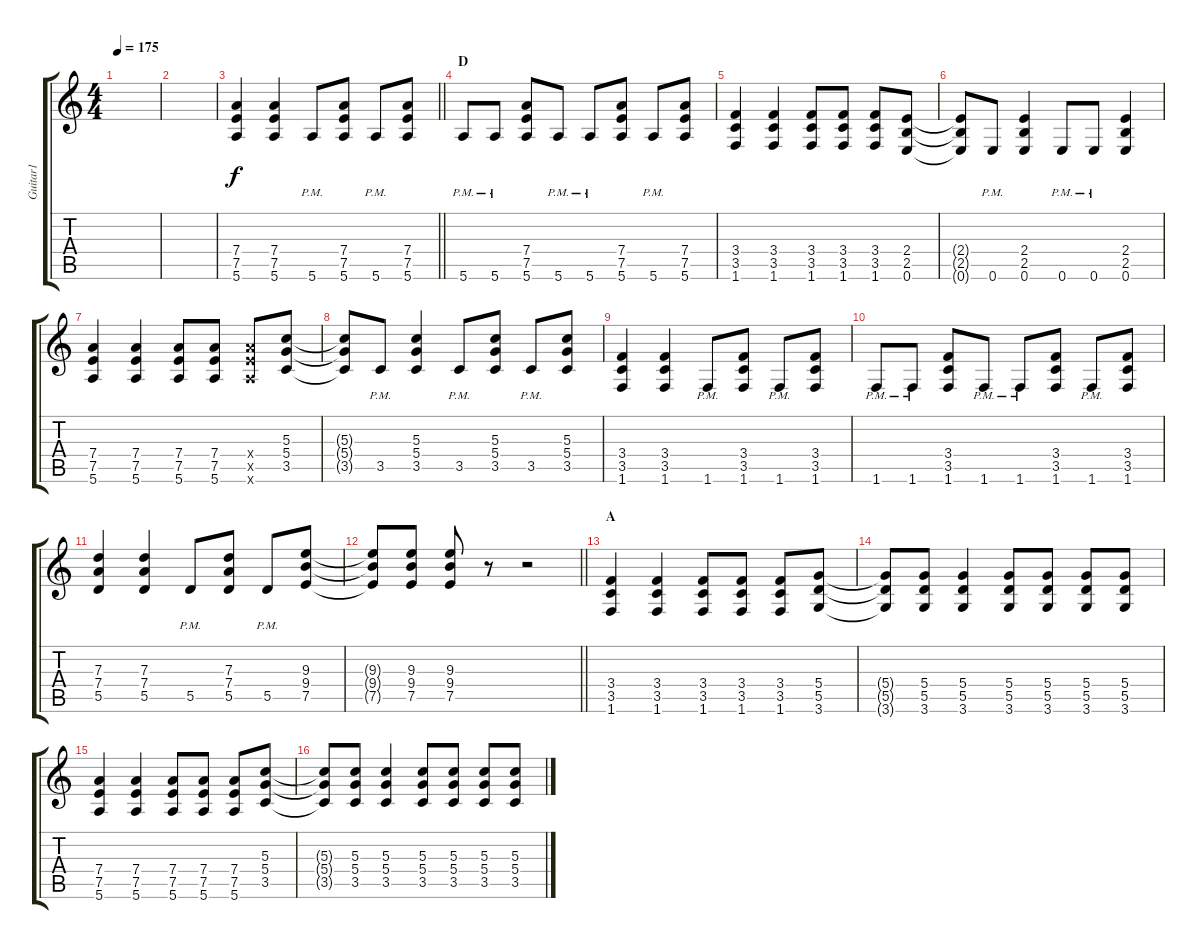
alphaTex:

\track ("Guitar1" "Guitar1") {instrument overdrivenguitar}
\staff {score tabs}
\tuning (E4 B3 G3 D3 A2 E2) {hide}
\ts (4 4)
\tempo 175
\clef g2
\ks c
|
|
\barLineRight lightlight
(7.4 7.5 5.6).4 (7.4 7.5 5.6).4 5.6{pm}.8 (7.4 7.5 5.6).8 5.6{pm}.8 (7.4 7.5 5.6).8 |
\section ("" "D")
5.6{pm}.8 5.6{pm}.8 (7.4 7.5 5.6).8 5.6{pm}.8 5.6{pm}.8 (7.4 7.5 5.6).8 5.6{pm}.8 (7.4 7.5 5.6).8 |
(3.4 3.5 1.6).4 (3.4 3.5 1.6).4 (3.4 3.5 1.6).8 (3.4 3.5 1.6).8 (3.4 3.5 1.6).8 (2.4 2.5 0.6).8 |
(2.4{t} 2.5{t} 0.6{t}).8 0.6{pm}.8 (2.4 2.5 0.6).4 0.6{pm}.8 0.6{pm}.8 (2.4 2.5 0.6).4 |
(7.4 7.5 5.6).4 (7.4 7.5 5.6).4 (7.4 7.5 5.6).8 (7.4 7.5 5.6).8 (7.4{x} 7.5{x} 5.6{x}).8 (5.3 5.4 3.5).8 |
(5.3{t} 5.4{t} 3.5{t}).8 3.5{pm}.8 (5.3 5.4 3.5).4 3.5{pm}.8 (5.3 5.4 3.5).8 3.5{pm}.8 (5.3 5.4 3.5).8 |
(3.4 3.5 1.6).4 (3.4 3.5 1.6).4 1.6{pm}.8 (3.4 3.5 1.6).8 1.6{pm}.8 (3.4 3.5 1.6).8 |
1.6{pm}.8 1.6{pm}.8 (3.4 3.5 1.6).8 1.6{pm}.8 1.6{pm}.8 (3.4 3.5 1.6).8 1.6{pm}.8 (3.4 3.5 1.6).8 |
(7.3 7.4 5.5).4 (7.3 7.4 5.5).4 5.5{pm}.8 (7.3 7.4 5.5).8 5.5{pm}.8 (9.3 9.4 7.5).8 |
\barLineRight lightlight
(9.3{t} 9.4{t} 7.5{t}).8 (9.3 9.4 7.5).8 (9.3 9.4 7.5).8 r.8 r.2 |
\section ("" "A")
(3.4 3.5 1.6).4 (3.4 3.5 1.6).4 (3.4 3.5 1.6).8 (3.4 3.5 1.6).8 (3.4 3.5 1.6).8 (5.4 5.5 3.6).8 |
(5.4{t} 5.5{t} 3.6{t}).8 (5.4 5.5 3.6).8 (5.4 5.5 3.6).4 (5.4 5.5 3.6).8 (5.4 5.5 3.6).8 (5.4 5.5 3.6).8 (5.4 5.5 3.6).8 |
(7.4 7.5 5.6).4 (7.4 7.5 5.6).4 (7.4 7.5 5.6).8 (7.4 7.5 5.6).8 (7.4 7.5 5.6).8 (5.3 5.4 3.5).8 |
(5.3{t} 5.4{t} 3.5{t}).8 (5.3 5.4 3.5).8 (5.3 5.4 3.5).4 (5.3 5.4 3.5).8 (5.3 5.4 3.5).8 (5.3 5.4 3.5).8 (5.3 5.4 3.5).8
